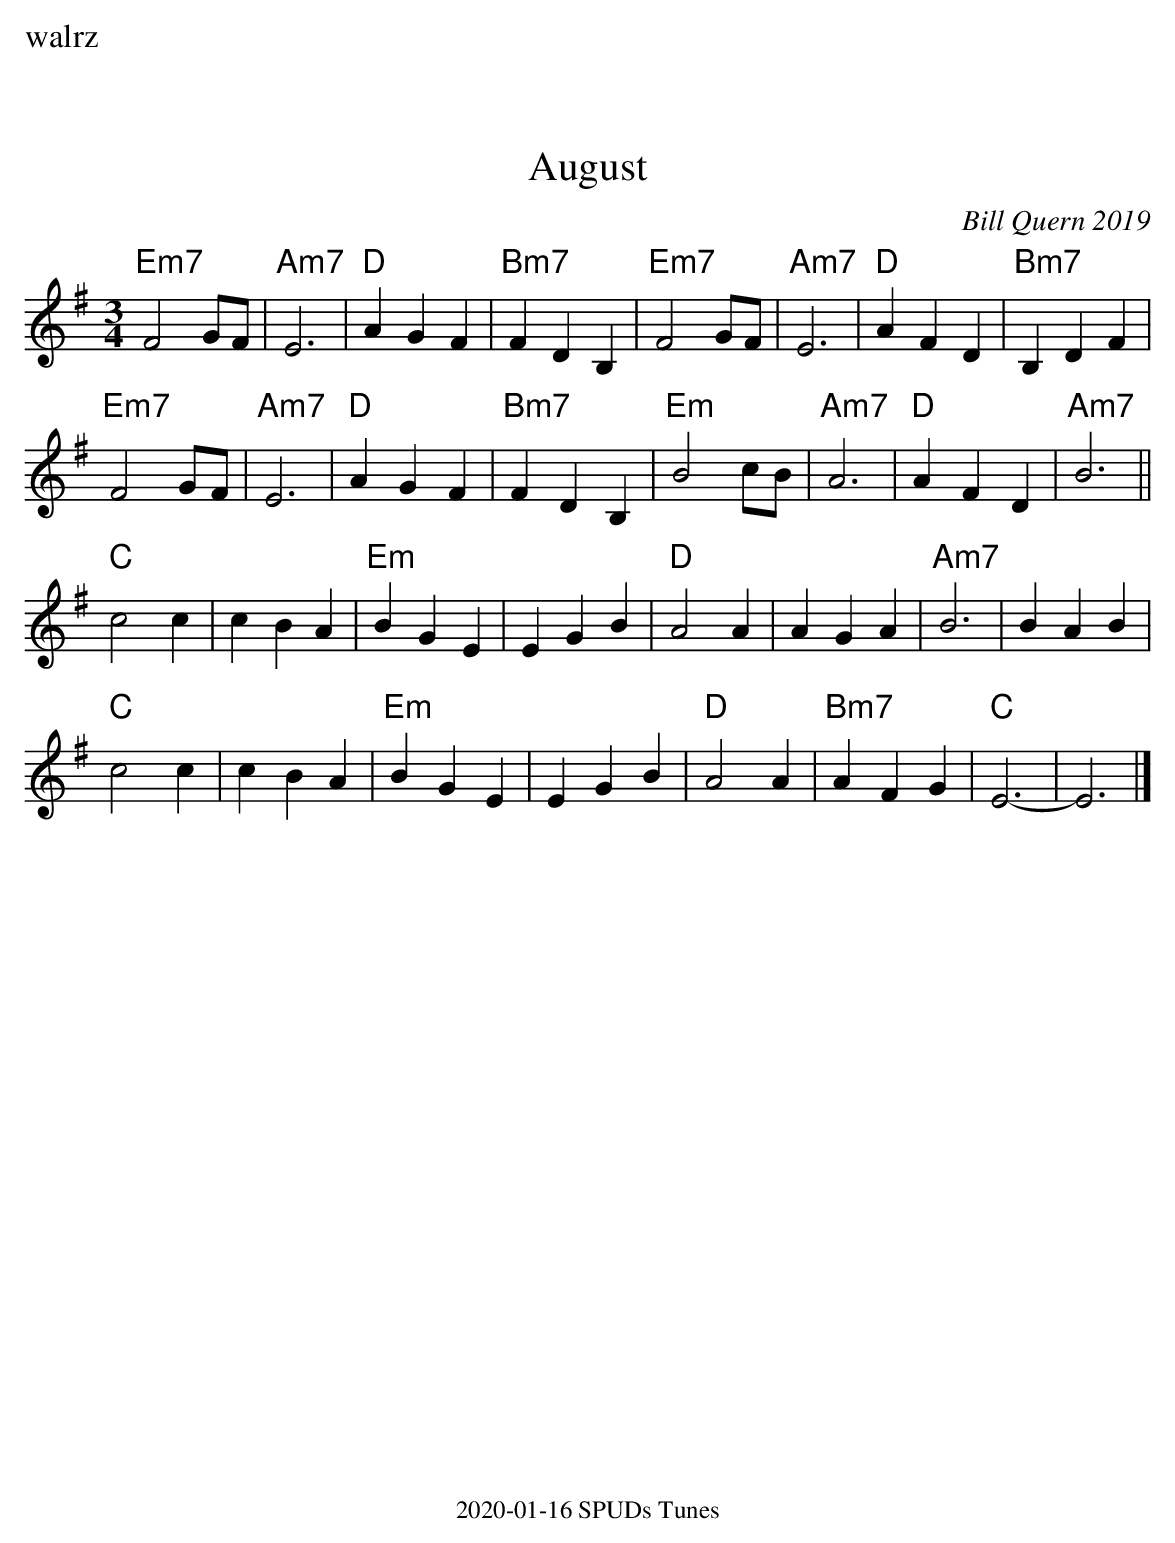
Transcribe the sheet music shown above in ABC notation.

X:1
%%text walrz
T:August
C:Bill Quern 2019
M:3/4
L:1/8
K:Em
"Em7"F4GF|"Am7"E6|"D"A2G2F2|"Bm7"F2D2B,2|"Em7"F4GF|"Am7"E6|"D"A2F2D2|"Bm7"B,2D2F2|
"Em7"F4GF|"Am7"E6|"D"A2G2F2|"Bm7"F2D2B,2|"Em"B4cB|"Am7"A6|"D"A2F2D2|"Am7"B6||
"C"c4c2|c2B2A2|"Em"B2G2E2|E2G2B2|"D"A4A2|A2G2A2|"Am7"B6|B2A2B2|
"C"c4c2|c2B2A2|"Em"B2G2E2|E2G2B2|"D"A4A2|"Bm7"A2F2G2|"C"E6|-E6|]
